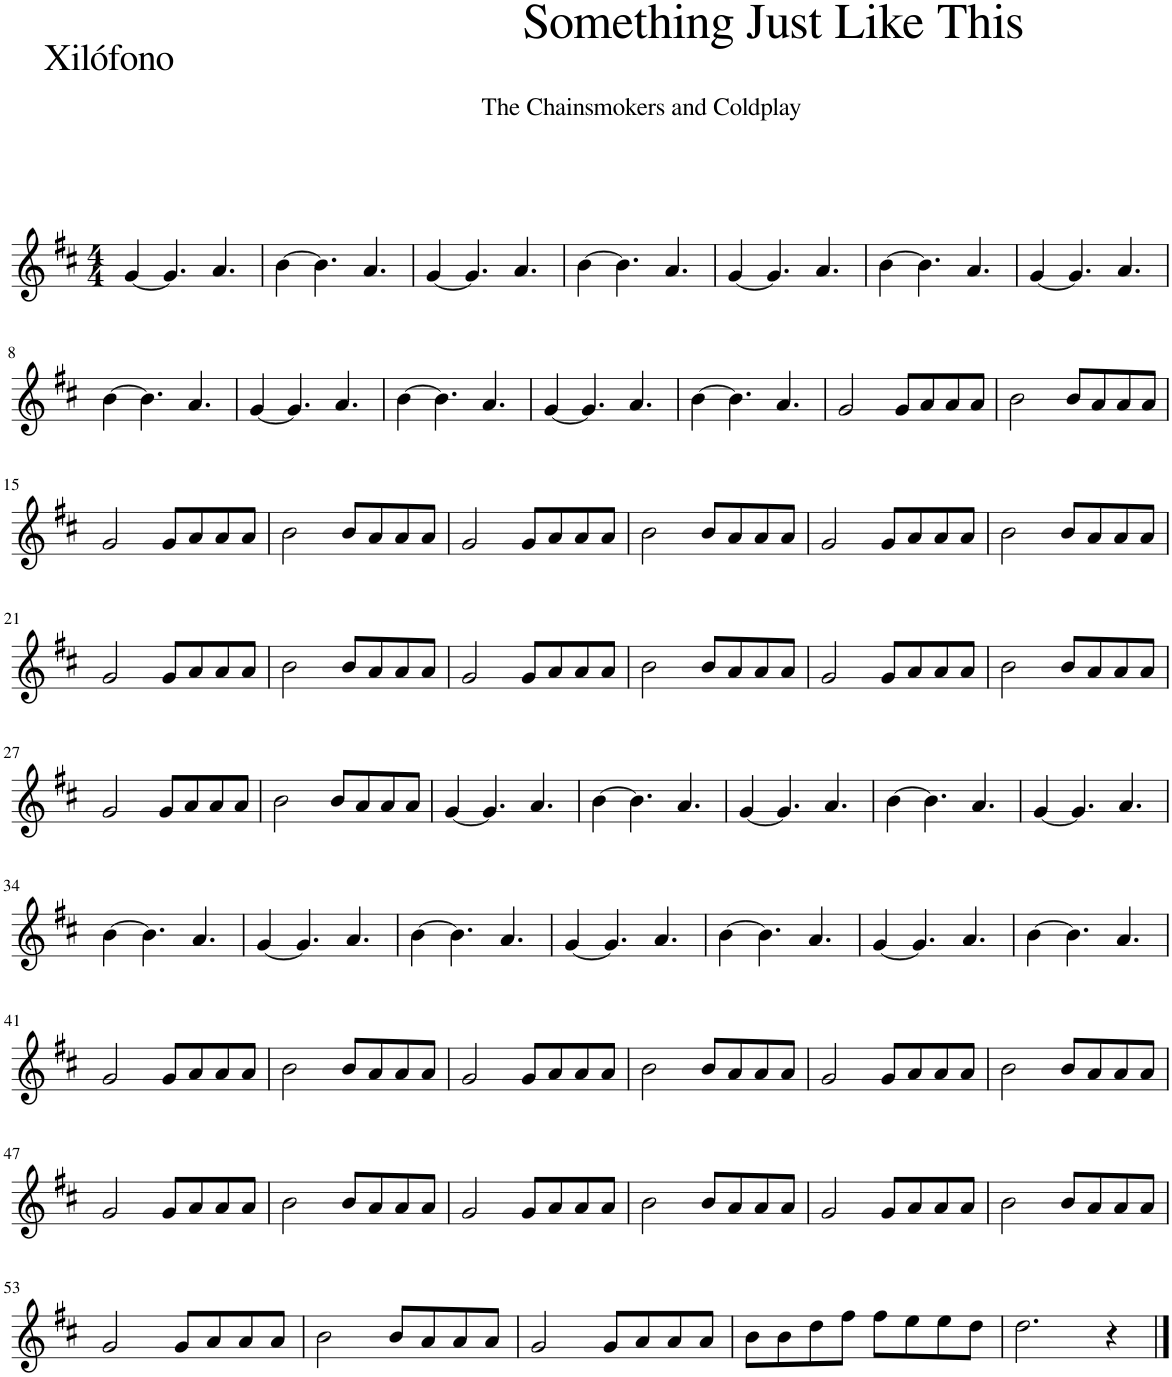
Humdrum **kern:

**kern
*part1
*staff1
*I"Xilófono
*I'Xil.
*clefG2
*Trd-7c-12
*k[f#c#]
*M4/4
=1
[4g/
4.g/]
4.a/
=2
[4b\
4.b\]
4.a/
=3
[4g/
4.g/]
4.a/
=4
[4b\
4.b\]
4.a/
=5
[4g/
4.g/]
4.a/
=6
[4b\
4.b\]
4.a/
=7
[4g/
4.g/]
4.a/
!!LO:LB:g=z
=8
[4b\
4.b\]
4.a/
=9
[4g/
4.g/]
4.a/
=10
[4b\
4.b\]
4.a/
=11
[4g/
4.g/]
4.a/
=12
[4b\
4.b\]
4.a/
=13
2g/
8g/L
8a/
8a/
8a/J
=14
2b\
8b/L
8a/
8a/
8a/J
!!LO:LB:g=z
=15
2g/
8g/L
8a/
8a/
8a/J
=16
2b\
8b/L
8a/
8a/
8a/J
=17
2g/
8g/L
8a/
8a/
8a/J
=18
2b\
8b/L
8a/
8a/
8a/J
=19
2g/
8g/L
8a/
8a/
8a/J
=20
2b\
8b/L
8a/
8a/
8a/J
!!LO:LB:g=z
=21
2g/
8g/L
8a/
8a/
8a/J
=22
2b\
8b/L
8a/
8a/
8a/J
=23
2g/
8g/L
8a/
8a/
8a/J
=24
2b\
8b/L
8a/
8a/
8a/J
=25
2g/
8g/L
8a/
8a/
8a/J
=26
2b\
8b/L
8a/
8a/
8a/J
!!LO:LB:g=z
=27
2g/
8g/L
8a/
8a/
8a/J
=28
2b\
8b/L
8a/
8a/
8a/J
=29
[4g/
4.g/]
4.a/
=30
[4b\
4.b\]
4.a/
=31
[4g/
4.g/]
4.a/
=32
[4b\
4.b\]
4.a/
=33
[4g/
4.g/]
4.a/
!!LO:LB:g=z
=34
[4b\
4.b\]
4.a/
=35
[4g/
4.g/]
4.a/
=36
[4b\
4.b\]
4.a/
=37
[4g/
4.g/]
4.a/
=38
[4b\
4.b\]
4.a/
=39
[4g/
4.g/]
4.a/
=40
[4b\
4.b\]
4.a/
!!LO:LB:g=z
=41
2g/
8g/L
8a/
8a/
8a/J
=42
2b\
8b/L
8a/
8a/
8a/J
=43
2g/
8g/L
8a/
8a/
8a/J
=44
2b\
8b/L
8a/
8a/
8a/J
=45
2g/
8g/L
8a/
8a/
8a/J
=46
2b\
8b/L
8a/
8a/
8a/J
!!LO:LB:g=z
=47
2g/
8g/L
8a/
8a/
8a/J
=48
2b\
8b/L
8a/
8a/
8a/J
=49
2g/
8g/L
8a/
8a/
8a/J
=50
2b\
8b/L
8a/
8a/
8a/J
=51
2g/
8g/L
8a/
8a/
8a/J
=52
2b\
8b/L
8a/
8a/
8a/J
!!LO:LB:g=z
=53
2g/
8g/L
8a/
8a/
8a/J
=54
2b\
8b/L
8a/
8a/
8a/J
=55
2g/
8g/L
8a/
8a/
8a/J
=56
8b\L
8b\
8dd\
8ff#\J
8ff#\L
8ee\
8ee\
8dd\J
=57
2.dd\
4r
==
*-
